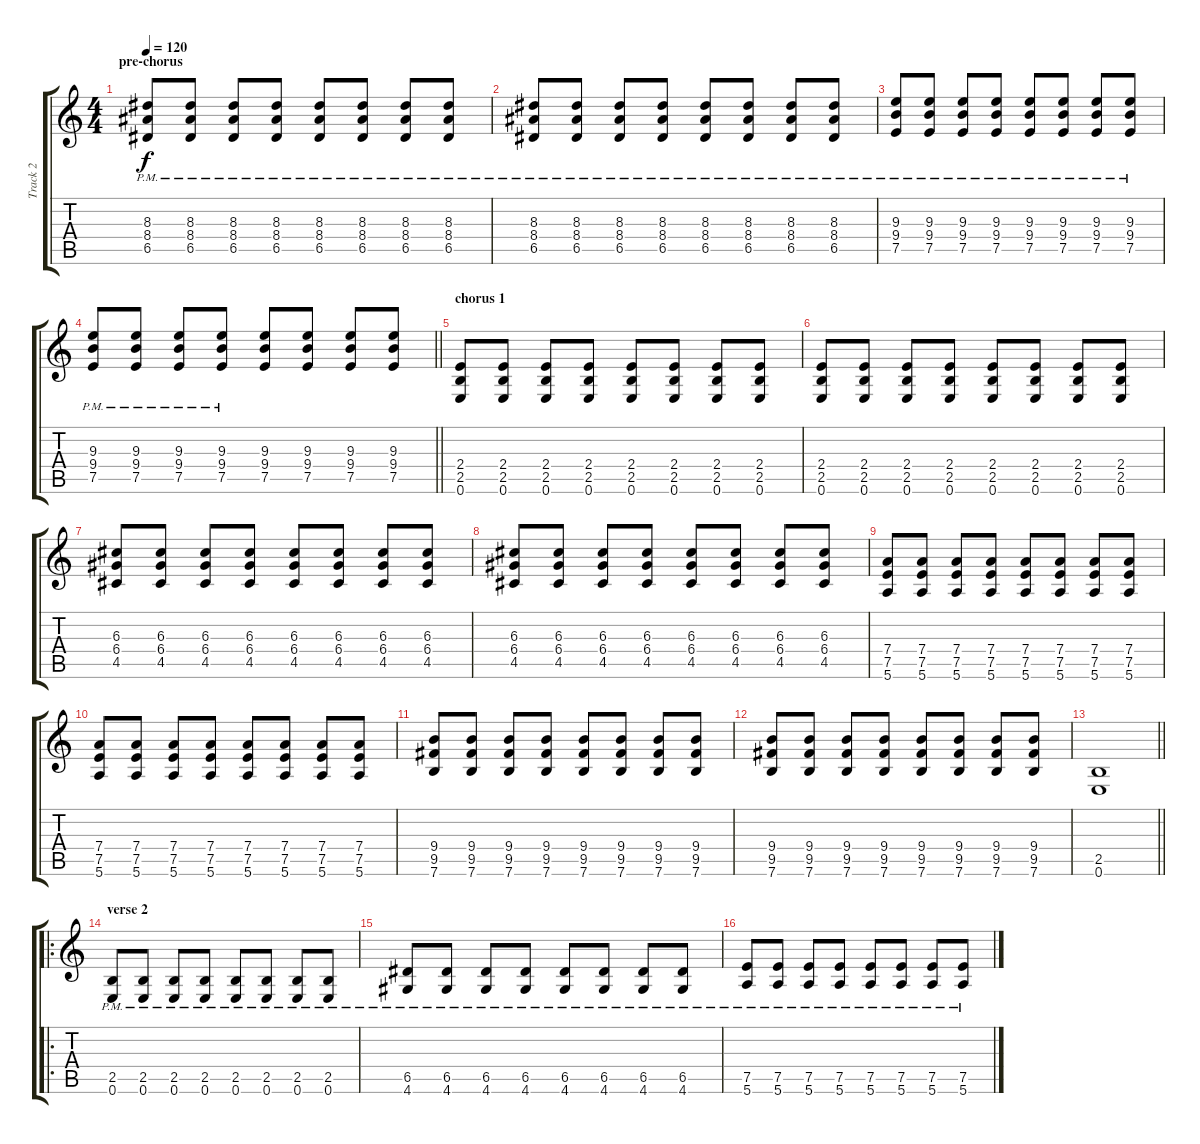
\track ("Track 2" "Track 2") {instrument distortionguitar}
\staff {score tabs}
\tuning (E4 B3 G3 D3 A2 E2) {hide}
\ts (4 4)
\section ("" "pre-chorus")
\tempo 120
\clef g2
\ks c
(8.3{pm} 8.4{pm} 6.5{pm}).8{dy f} (8.3{pm} 8.4{pm} 6.5{pm}).8 (8.3{pm} 8.4{pm} 6.5{pm}).8 (8.3{pm} 8.4{pm} 6.5{pm}).8 (8.3{pm} 8.4{pm} 6.5{pm}).8 (8.3{pm} 8.4{pm} 6.5{pm}).8 (8.3{pm} 8.4{pm} 6.5{pm}).8 (8.3{pm} 8.4{pm} 6.5{pm}).8 |
(8.3{pm} 8.4{pm} 6.5{pm}).8 (8.3{pm} 8.4{pm} 6.5{pm}).8 (8.3{pm} 8.4{pm} 6.5{pm}).8 (8.3{pm} 8.4{pm} 6.5{pm}).8 (8.3{pm} 8.4{pm} 6.5{pm}).8 (8.3{pm} 8.4{pm} 6.5{pm}).8 (8.3{pm} 8.4{pm} 6.5{pm}).8 (8.3{pm} 8.4{pm} 6.5{pm}).8 |
(9.3{pm} 9.4{pm} 7.5{pm}).8 (9.3{pm} 9.4{pm} 7.5{pm}).8 (9.3{pm} 9.4{pm} 7.5{pm}).8 (9.3{pm} 9.4{pm} 7.5{pm}).8 (9.3{pm} 9.4{pm} 7.5{pm}).8 (9.3{pm} 9.4{pm} 7.5{pm}).8 (9.3{pm} 9.4{pm} 7.5{pm}).8 (9.3{pm} 9.4{pm} 7.5{pm}).8 |
\barLineRight lightlight
(9.3{pm} 9.4{pm} 7.5{pm}).8 (9.3{pm} 9.4{pm} 7.5{pm}).8 (9.3{pm} 9.4{pm} 7.5{pm}).8 (9.3{pm} 9.4{pm} 7.5{pm}).8 (9.3 9.4 7.5).8 (9.3 9.4 7.5).8 (9.3 9.4 7.5).8 (9.3 9.4 7.5).8 |
\section ("" "chorus 1")
(2.4 2.5 0.6).8 (2.4 2.5 0.6).8 (2.4 2.5 0.6).8 (2.4 2.5 0.6).8 (2.4 2.5 0.6).8 (2.4 2.5 0.6).8 (2.4 2.5 0.6).8 (2.4 2.5 0.6).8 |
(2.4 2.5 0.6).8 (2.4 2.5 0.6).8 (2.4 2.5 0.6).8 (2.4 2.5 0.6).8 (2.4 2.5 0.6).8 (2.4 2.5 0.6).8 (2.4 2.5 0.6).8 (2.4 2.5 0.6).8 |
(6.3 6.4 4.5).8 (6.3 6.4 4.5).8 (6.3 6.4 4.5).8 (6.3 6.4 4.5).8 (6.3 6.4 4.5).8 (6.3 6.4 4.5).8 (6.3 6.4 4.5).8 (6.3 6.4 4.5).8 |
(6.3 6.4 4.5).8 (6.3 6.4 4.5).8 (6.3 6.4 4.5).8 (6.3 6.4 4.5).8 (6.3 6.4 4.5).8 (6.3 6.4 4.5).8 (6.3 6.4 4.5).8 (6.3 6.4 4.5).8 |
(7.4 7.5 5.6).8 (7.4 7.5 5.6).8 (7.4 7.5 5.6).8 (7.4 7.5 5.6).8 (7.4 7.5 5.6).8 (7.4 7.5 5.6).8 (7.4 7.5 5.6).8 (7.4 7.5 5.6).8 |
(7.4 7.5 5.6).8 (7.4 7.5 5.6).8 (7.4 7.5 5.6).8 (7.4 7.5 5.6).8 (7.4 7.5 5.6).8 (7.4 7.5 5.6).8 (7.4 7.5 5.6).8 (7.4 7.5 5.6).8 |
(9.4 9.5 7.6).8 (9.4 9.5 7.6).8 (9.4 9.5 7.6).8 (9.4 9.5 7.6).8 (9.4 9.5 7.6).8 (9.4 9.5 7.6).8 (9.4 9.5 7.6).8 (9.4 9.5 7.6).8 |
(9.4 9.5 7.6).8 (9.4 9.5 7.6).8 (9.4 9.5 7.6).8 (9.4 9.5 7.6).8 (9.4 9.5 7.6).8 (9.4 9.5 7.6).8 (9.4 9.5 7.6).8 (9.4 9.5 7.6).8 |
\barLineRight lightlight
(2.5 0.6).1 |
\ro
\section ("" "verse 2")
(2.5{pm} 0.6{pm}).8 (2.5{pm} 0.6{pm}).8 (2.5{pm} 0.6{pm}).8 (2.5{pm} 0.6{pm}).8 (2.5{pm} 0.6{pm}).8 (2.5{pm} 0.6{pm}).8 (2.5{pm} 0.6{pm}).8 (2.5{pm} 0.6{pm}).8 |
(6.5{pm} 4.6{pm}).8 (6.5{pm} 4.6{pm}).8 (6.5{pm} 4.6{pm}).8 (6.5{pm} 4.6{pm}).8 (6.5{pm} 4.6{pm}).8 (6.5{pm} 4.6{pm}).8 (6.5{pm} 4.6{pm}).8 (6.5{pm} 4.6{pm}).8 |
(7.5{pm} 5.6{pm}).8 (7.5{pm} 5.6{pm}).8 (7.5{pm} 5.6{pm}).8 (7.5{pm} 5.6{pm}).8 (7.5{pm} 5.6{pm}).8 (7.5{pm} 5.6{pm}).8 (7.5{pm} 5.6{pm}).8 (7.5{pm} 5.6{pm}).8
